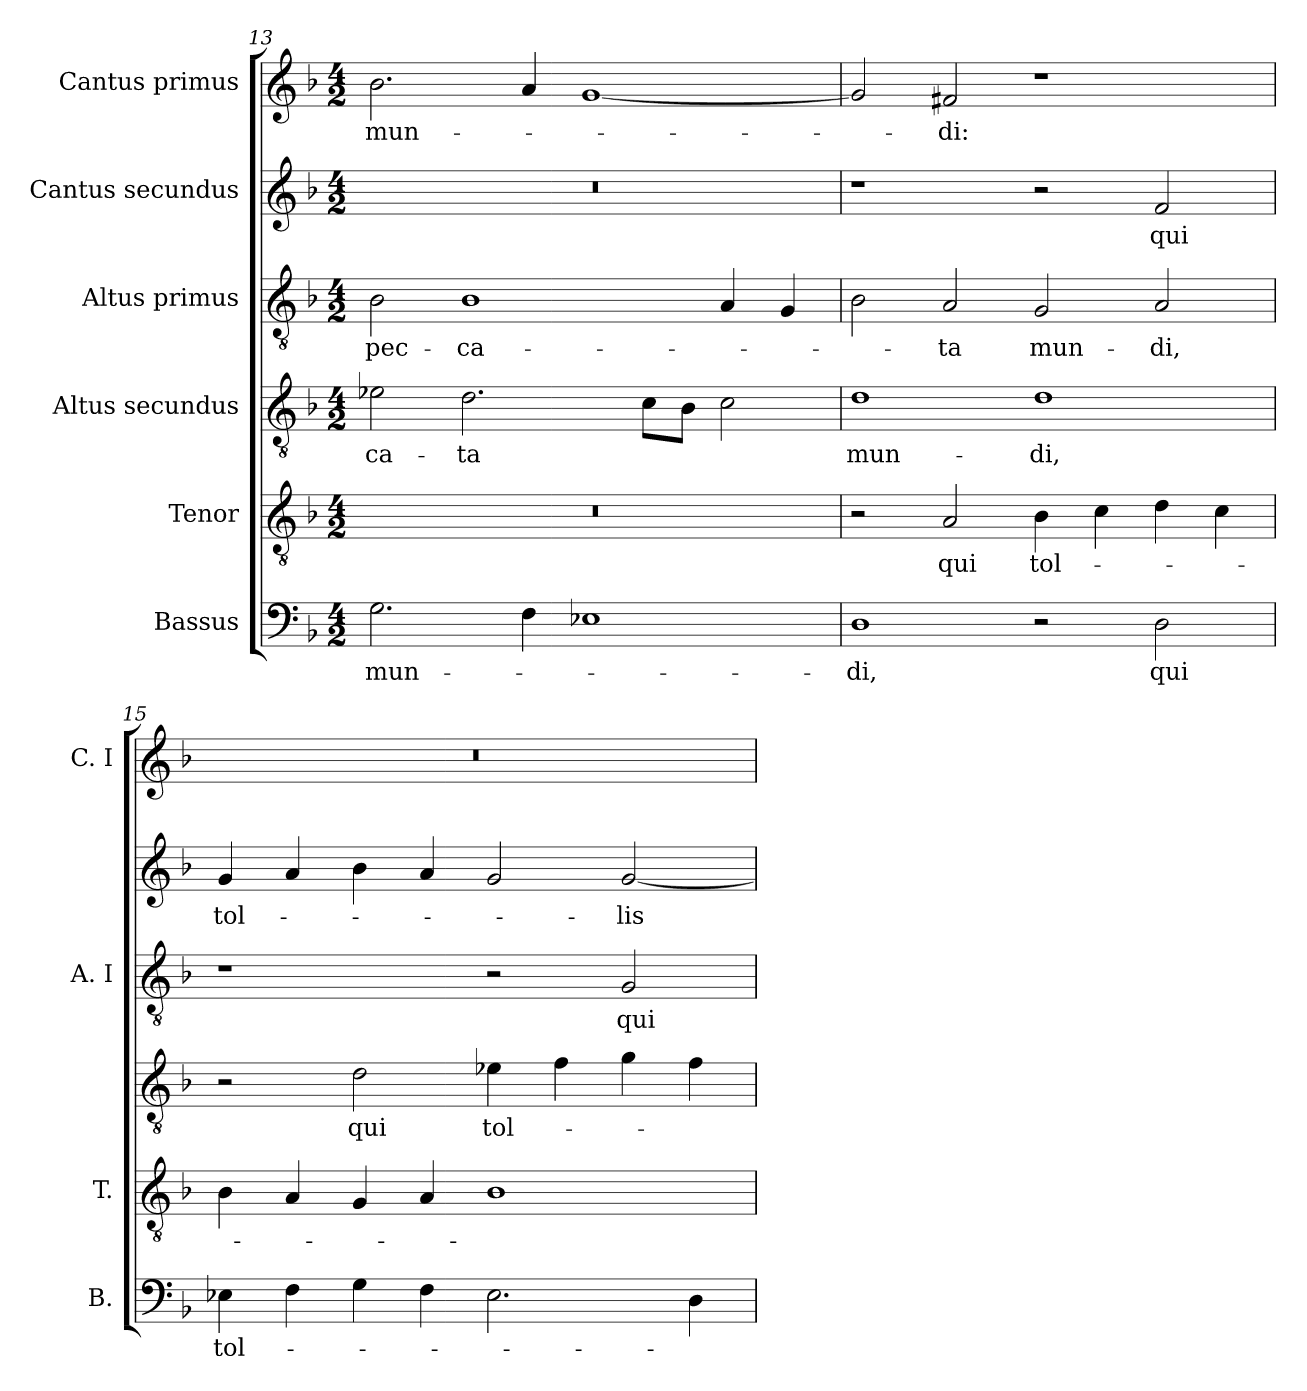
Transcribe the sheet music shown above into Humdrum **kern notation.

**kern	**text	**kern	**text	**kern	**text	**kern	**text	**kern	**text	**kern	**text
*part6	*part6	*part5	*part5	*part4	*part4	*part3	*part3	*part2	*part2	*part1	*part1
*staff6	*staff6	*staff5	*staff5	*staff4	*staff4	*staff3	*staff3	*staff2	*staff2	*staff1	*staff1
*I"Bassus	*	*I"Tenor	*	*I"Altus secundus	*	*I"Altus primus	*	*I"Cantus secundus	*	*I"Cantus primus	*
*I'B.	*	*I'T.	*	*	*	*I'A. I	*	*	*	*I'C. I	*
!!LO:LB:g=z
*clefF4	*	*clefGv2	*	*clefGv2	*	*clefGv2	*	*clefG2	*	*clefG2	*
*	*	*ITrd7c12	*	*ITrd7c12	*	*ITrd7c12	*	*	*	*	*
*k[b-]	*	*k[b-]	*	*k[b-]	*	*k[b-]	*	*k[b-]	*	*k[b-]	*
*d:	*	*d:	*	*d:	*	*d:	*	*d:	*	*d:	*
*M4/2	*	*M4/2	*	*M4/2	*	*M4/2	*	*M4/2	*	*M4/2	*
=13	=13	=13	=13	=13	=13	=13	=13	=13	=13	=13	=13
!	!LO:LY:b:color=#000000	!LO:N:vis=1	!	!	!	!	!	!	!	!	!
!	!	!	!	!	!LO:LY:b:color=#000000	!	!	!	!	!	!
!	!	!	!	!	!	!	!LO:LY:b:color=#000000	!LO:N:vis=1	!	!	!
!	!	!	!	!	!	!	!	!	!	!	!LO:LY:b:color=#000000
2.Gi\	mun-	0r	.	2E-Xi\	-ca-	2BB-i\	pec-	0r	.	2.b-i\	mun-
!	!	!	!	!	!LO:LY:b:color=#000000	!	!	!	!	!	!
!	!	!	!	!	!	!	!LO:LY:b:color=#000000	!	!	!	!
.	.	.	.	2.Di\	-ta	1BB-i	-ca-	.	.	.	.
4Fi\	.	.	.	.	.	.	.	.	.	4ai/	.
1E-Xi	.	.	.	.	.	.	.	.	.	[1gi	.
.	.	.	.	8Ci\L	.	.	.	.	.	.	.
.	.	.	.	8BB-i\J	.	.	.	.	.	.	.
.	.	.	.	2Ci\	.	4AAi/	.	.	.	.	.
.	.	.	.	.	.	4GGi/	.	.	.	.	.
=14	=14	=14	=14	=14	=14	=14	=14	=14	=14	=14	=14
!	!LO:LY:b:color=#000000	!	!	!	!	!	!	!	!	!	!
!	!	!	!	!	!LO:LY:b:color=#000000	!	!	!	!	!	!
1Di	-di,	2r	.	1Di	mun-	2BB-i\	.	1r	.	2gi/]	.
!	!	!	!LO:LY:b:color=#000000	!	!	!	!	!	!	!	!
!	!	!	!	!	!	!	!LO:LY:b:color=#000000	!	!	!	!
!	!	!	!	!	!	!	!	!	!	!	!LO:LY:b:color=#000000
.	.	2AAi/	qui	.	.	2AAi/	-ta	.	.	2f#Xi/	-di:
!	!	!	!LO:LY:b:color=#000000	!	!	!	!	!	!	!	!
!	!	!	!	!	!LO:LY:b:color=#000000	!	!	!	!	!	!
!	!	!	!	!	!	!	!LO:LY:b:color=#000000	!	!	!	!
2r	.	4BB-i\	tol-	1Di	-di,	2GGi/	mun-	2r	.	1r	.
.	.	4Ci\	.	.	.	.	.	.	.	.	.
!	!LO:LY:b:color=#000000	!	!	!	!	!	!	!	!	!	!
!	!	!	!	!	!	!	!LO:LY:b:color=#000000	!	!	!	!
!	!	!	!	!	!	!	!	!	!LO:LY:b:color=#000000	!	!
2Di\	qui	4Di\	.	.	.	2AAi/	-di,	2fi/	qui	.	.
.	.	4Ci\	.	.	.	.	.	.	.	.	.
=15	=15	=15	=15	=15	=15	=15	=15	=15	=15	=15	=15
!	!LO:LY:b:color=#000000	!	!	!	!	!	!	!	!	!	!
!	!	!	!	!	!	!	!	!	!LO:LY:b:color=#000000	!LO:N:vis=1	!
4E-Xi\	tol-	4BB-i\	.	2r	.	1r	.	4gi/	tol-	0r	.
4Fi\	.	4AAi/	.	.	.	.	.	4ai/	.	.	.
!	!	!	!	!	!LO:LY:b:color=#000000	!	!	!	!	!	!
4Gi\	.	4GGi/	.	2Di\	qui	.	.	4b-i\	.	.	.
4Fi\	.	4AAi/	.	.	.	.	.	4ai/	.	.	.
!	!	!	!	!	!LO:LY:b:color=#000000	!	!	!	!	!	!
2.E-i\	.	1BB-i	.	4E-Xi\	tol-	2r	.	2gi/	.	.	.
.	.	.	.	4Fi\	.	.	.	.	.	.	.
!	!	!	!	!	!	!	!LO:LY:b:color=#000000	!	!	!	!
!	!	!	!	!	!	!	!	!	!LO:LY:b:color=#000000	!	!
.	.	.	.	4Gi\	.	2GGi/	qui	[2gi/	-lis	.	.
4Di\	.	.	.	4Fi\	.	.	.	.	.	.	.
=	=	=	=	=	=	=	=	=	=	=	=
*-	*-	*-	*-	*-	*-	*-	*-	*-	*-	*-	*-
